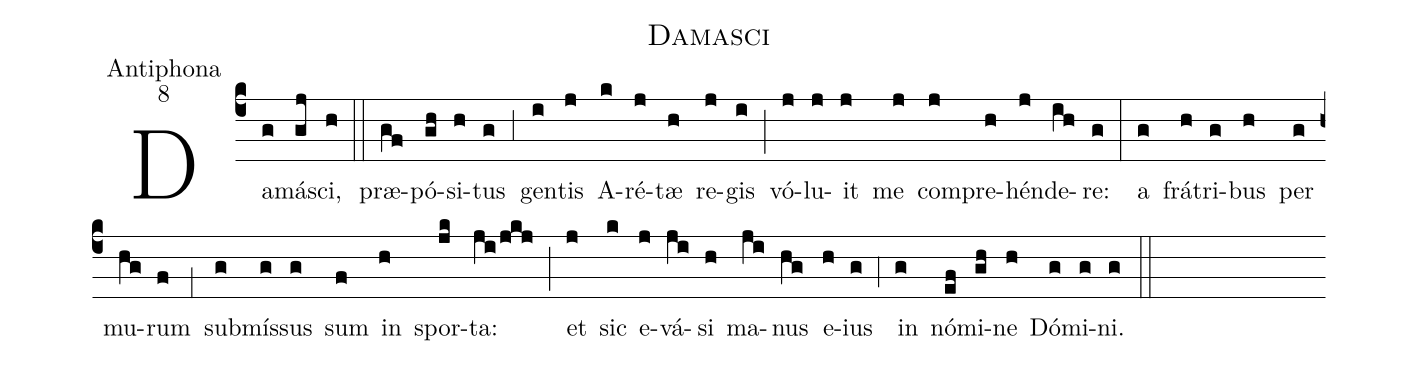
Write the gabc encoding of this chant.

name:Damasci;
office-part:Antiphona;
mode:8;
%%
(c4) Da(g)má(gj)sci,(h) (::)
præ(gf)pó(gh)si(h)tus(g) (,3) gen(i)tis(j) A(k)ré(j)tæ(h) re(j)gis(i) (;) vó(j)lu(j)it(j) me(j) com(j)pre(h)hén(j)de(ih)re:(g) (:)
a(g) frá(h)tri(g)bus(h) per(g) mu(hg)rum(f) (,1) sub(g)mís(g)sus(g) sum(f) in(h) spor(jk)ta:(ji/jkj) (;) et(j) sic(k) e(j)vá(ji)si(h) ma(ji)nus(hg) e(h)ius(g) (,4) in(g) nó(ef)mi(gh)ne(h) Dó(g)mi(g)ni.(g) (::)
